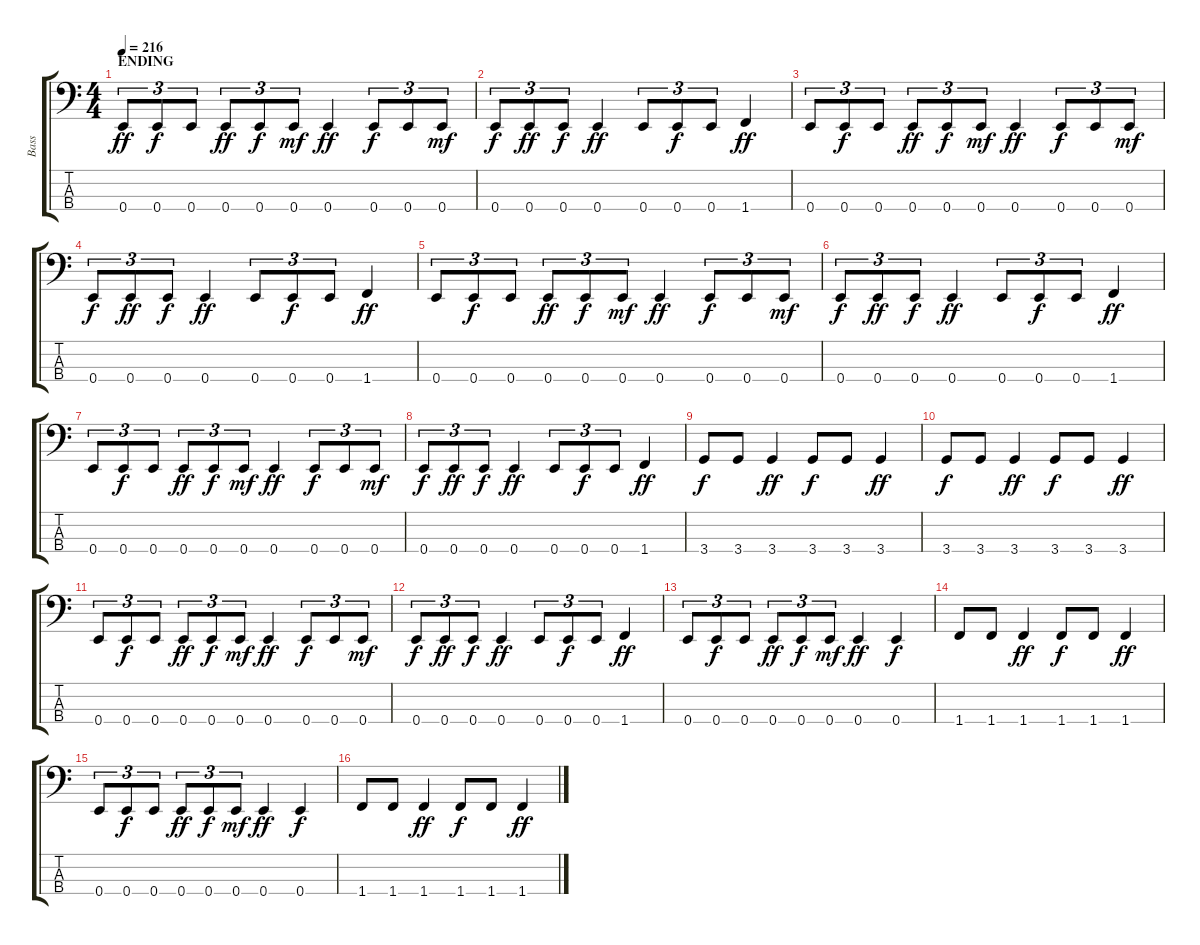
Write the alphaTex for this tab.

\track ("Bass" "Bass") {instrument electricbassfinger}
\staff {score tabs}
\tuning (G2 D2 A1 E1) {hide}
\ts (4 4)
\section ("" "ENDING")
\tempo 216
\clef f4
\ks c
0.4.8{tu (3 2) dy ff} 0.4.8{tu (3 2) dy f} 0.4.8{tu (3 2)} 0.4.8{tu (3 2) dy ff} 0.4.8{tu (3 2) dy f} 0.4.8{tu (3 2) dy mf} 0.4.4{dy ff} 0.4.8{tu (3 2) dy f} 0.4.8{tu (3 2)} 0.4.8{tu (3 2) dy mf} |
0.4.8{tu (3 2) dy f} 0.4.8{tu (3 2) dy ff} 0.4.8{tu (3 2) dy f} 0.4.4{dy ff} 0.4.8{tu (3 2)} 0.4.8{tu (3 2) dy f} 0.4.8{tu (3 2)} 1.4.4{dy ff} |
0.4.8{tu (3 2)} 0.4.8{tu (3 2) dy f} 0.4.8{tu (3 2)} 0.4.8{tu (3 2) dy ff} 0.4.8{tu (3 2) dy f} 0.4.8{tu (3 2) dy mf} 0.4.4{dy ff} 0.4.8{tu (3 2) dy f} 0.4.8{tu (3 2)} 0.4.8{tu (3 2) dy mf} |
0.4.8{tu (3 2) dy f} 0.4.8{tu (3 2) dy ff} 0.4.8{tu (3 2) dy f} 0.4.4{dy ff} 0.4.8{tu (3 2)} 0.4.8{tu (3 2) dy f} 0.4.8{tu (3 2)} 1.4.4{dy ff} |
0.4.8{tu (3 2)} 0.4.8{tu (3 2) dy f} 0.4.8{tu (3 2)} 0.4.8{tu (3 2) dy ff} 0.4.8{tu (3 2) dy f} 0.4.8{tu (3 2) dy mf} 0.4.4{dy ff} 0.4.8{tu (3 2) dy f} 0.4.8{tu (3 2)} 0.4.8{tu (3 2) dy mf} |
0.4.8{tu (3 2) dy f} 0.4.8{tu (3 2) dy ff} 0.4.8{tu (3 2) dy f} 0.4.4{dy ff} 0.4.8{tu (3 2)} 0.4.8{tu (3 2) dy f} 0.4.8{tu (3 2)} 1.4.4{dy ff} |
0.4.8{tu (3 2)} 0.4.8{tu (3 2) dy f} 0.4.8{tu (3 2)} 0.4.8{tu (3 2) dy ff} 0.4.8{tu (3 2) dy f} 0.4.8{tu (3 2) dy mf} 0.4.4{dy ff} 0.4.8{tu (3 2) dy f} 0.4.8{tu (3 2)} 0.4.8{tu (3 2) dy mf} |
0.4.8{tu (3 2) dy f} 0.4.8{tu (3 2) dy ff} 0.4.8{tu (3 2) dy f} 0.4.4{dy ff} 0.4.8{tu (3 2)} 0.4.8{tu (3 2) dy f} 0.4.8{tu (3 2)} 1.4.4{dy ff} |
3.4.8{dy f} 3.4.8 3.4.4{dy ff} 3.4.8{dy f} 3.4.8 3.4.4{dy ff} |
3.4.8{dy f} 3.4.8 3.4.4{dy ff} 3.4.8{dy f} 3.4.8 3.4.4{dy ff} |
0.4.8{tu (3 2)} 0.4.8{tu (3 2) dy f} 0.4.8{tu (3 2)} 0.4.8{tu (3 2) dy ff} 0.4.8{tu (3 2) dy f} 0.4.8{tu (3 2) dy mf} 0.4.4{dy ff} 0.4.8{tu (3 2) dy f} 0.4.8{tu (3 2)} 0.4.8{tu (3 2) dy mf} |
0.4.8{tu (3 2) dy f} 0.4.8{tu (3 2) dy ff} 0.4.8{tu (3 2) dy f} 0.4.4{dy ff} 0.4.8{tu (3 2)} 0.4.8{tu (3 2) dy f} 0.4.8{tu (3 2)} 1.4.4{dy ff} |
0.4.8{tu (3 2)} 0.4.8{tu (3 2) dy f} 0.4.8{tu (3 2)} 0.4.8{tu (3 2) dy ff} 0.4.8{tu (3 2) dy f} 0.4.8{tu (3 2) dy mf} 0.4.4{dy ff} 0.4.4{dy f} |
1.4.8 1.4.8 1.4.4{dy ff} 1.4.8{dy f} 1.4.8 1.4.4{dy ff} |
0.4.8{tu (3 2)} 0.4.8{tu (3 2) dy f} 0.4.8{tu (3 2)} 0.4.8{tu (3 2) dy ff} 0.4.8{tu (3 2) dy f} 0.4.8{tu (3 2) dy mf} 0.4.4{dy ff} 0.4.4{dy f} |
1.4.8 1.4.8 1.4.4{dy ff} 1.4.8{dy f} 1.4.8 1.4.4{dy ff}
